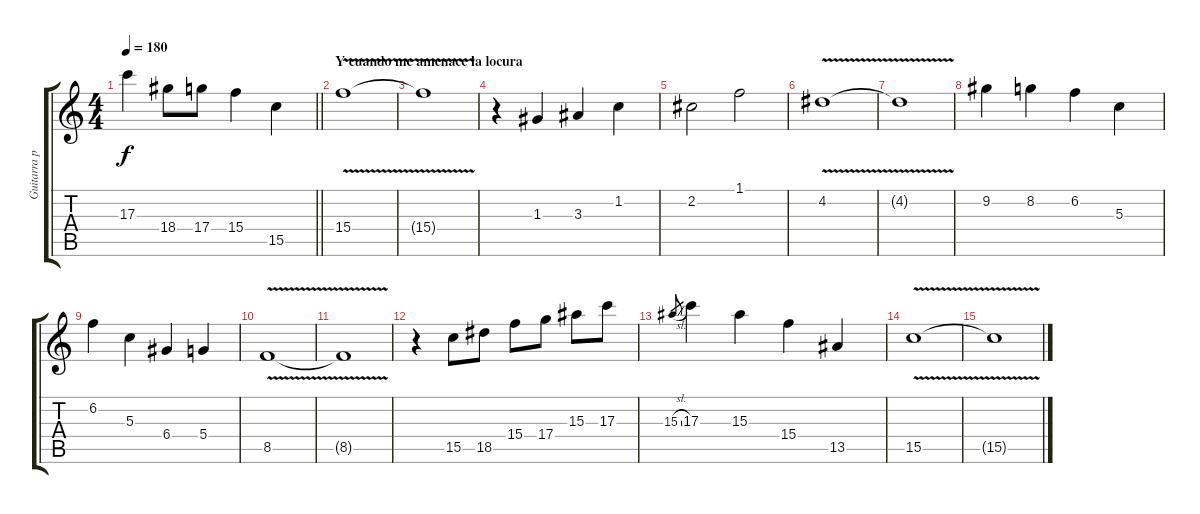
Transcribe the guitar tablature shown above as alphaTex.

\track ("Guitarra principal" "Guitarra p") {instrument overdrivenguitar}
\staff {score tabs}
\tuning (E4 B3 G3 D3 A2 E2) {hide}
\ts (4 4)
\tempo 180
\clef g2
\barLineRight lightlight
\ks c
17.3.4{dy f} 18.4.8 17.4.8 15.4.4 15.5.4 |
\section ("" "Y cuando me amenace la locura")
15.4{v}.1 |
15.4{t}.1 |
r.4 1.3.4 3.3.4 1.2.4 |
2.2.2 1.1.2 |
4.2{v}.1 |
4.2{t}.1 |
9.2.4 8.2.4 6.2.4 5.3.4 |
6.2.4 5.3.4 6.4.4 5.4.4 |
8.5{v}.1 |
8.5{t}.1 |
r.4 15.5.8 18.5.8 15.4.8 17.4.8 15.3.8 17.3.8 |
15.3{sl}.8{gr} 17.3.4 15.3.4 15.4.4 13.5.4 |
15.5{v}.1 |
15.5{t}.1
